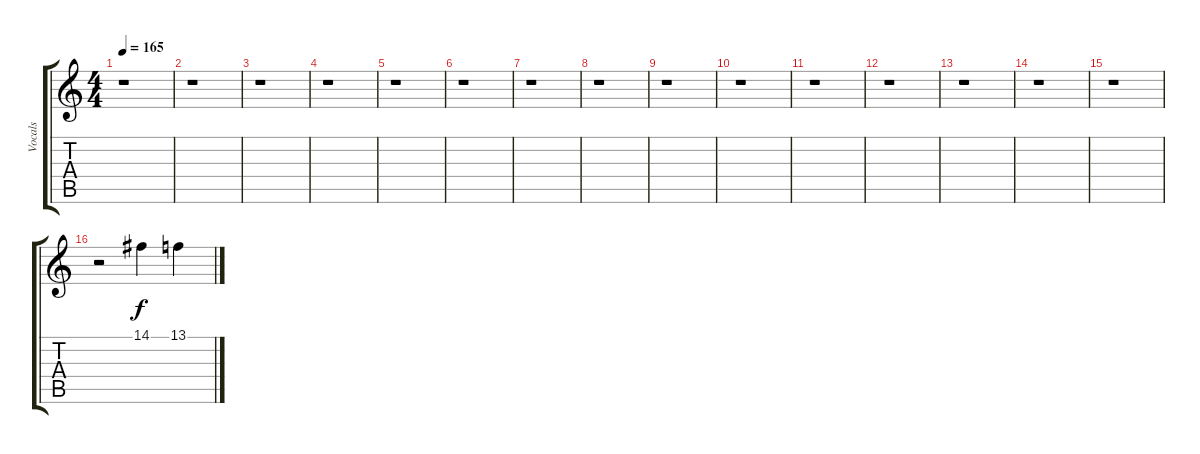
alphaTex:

\track ("Vocals" "Vocals") {instrument lead6voice}
\staff {score tabs}
\tuning (E4 B3 G3 D3 A2 E2) {hide}
\ts (4 4)
\tempo 165
\clef g2
\ks c
r.1{dy f} |
r.1 |
r.1 |
r.1 |
r.1 |
r.1 |
r.1 |
r.1 |
r.1 |
r.1 |
r.1 |
r.1 |
r.1 |
r.1 |
r.1 |
r.2 14.1.4 13.1.4
